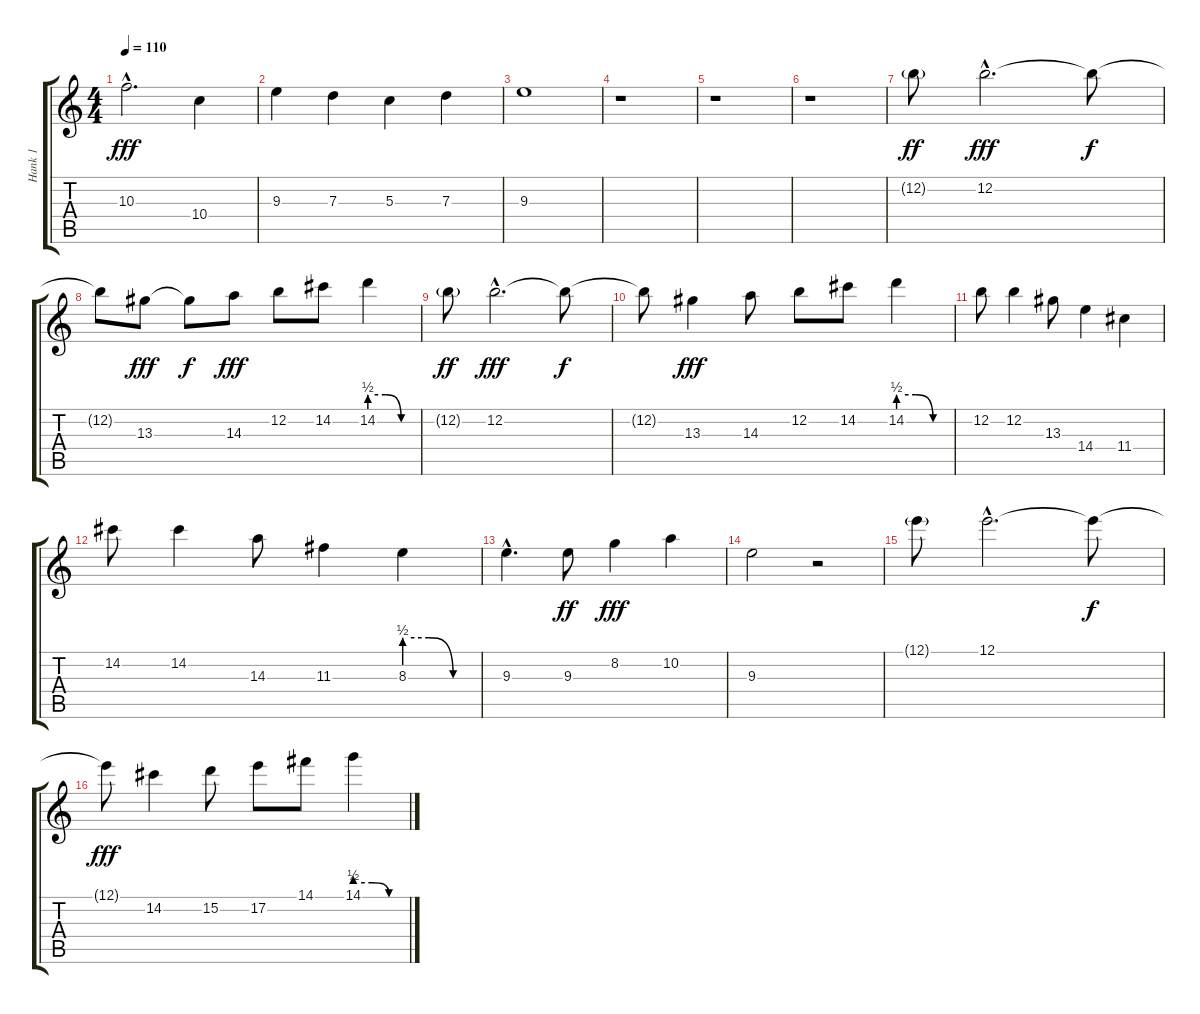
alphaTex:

\track ("Hank 1" "Hank 1") {instrument acousticguitarnylon}
\staff {score tabs}
\tuning (E4 B3 G3 D3 A2 E2) {hide}
\ts (4 4)
\tempo 110
\clef g2
\ks c
10.3{hac}.2{d dy fff} 10.4.4 |
9.3.4 7.3.4 5.3.4 7.3.4 |
9.3.1 |
r.1 |
r.1 |
r.1 |
12.2{g}.8{dy ff volume 16 instrument distortionguitar} 12.2{hac}.2{d dy fff} 12.2{t}.8{dy f} |
12.2{t}.8 13.3.8{dy fff} 13.3{t}.8{dy f} 14.3.8{dy fff} 12.2.8 14.2.8 14.2{be (custom 0 2 20 2 40 0 60 0)}.4 |
12.2{g}.8{dy ff} 12.2{hac}.2{d dy fff} 12.2{t}.8{dy f} |
12.2{t}.8 13.3.4{dy fff} 14.3.8 12.2.8 14.2.8 14.2{be (custom 0 2 20 2 40 0 60 0)}.4 |
12.2.8 12.2.4 13.3.8 14.4.4 11.4.4 |
14.2.8 14.2.4 14.3.8 11.3.4 8.3{be (custom 0 2 20 2 40 0 60 0)}.4 |
9.3{hac}.4{d} 9.3.8{dy ff} 8.2.4{dy fff} 10.2.4 |
9.3.2 r.2 |
12.1{g}.8 12.1{hac}.2{d} 12.1{t}.8{dy f} |
12.1{t}.8{dy fff} 14.2.4 15.2.8 17.2.8 14.1.8 14.1{be (custom 0 2 20 2 40 0 60 0)}.4
